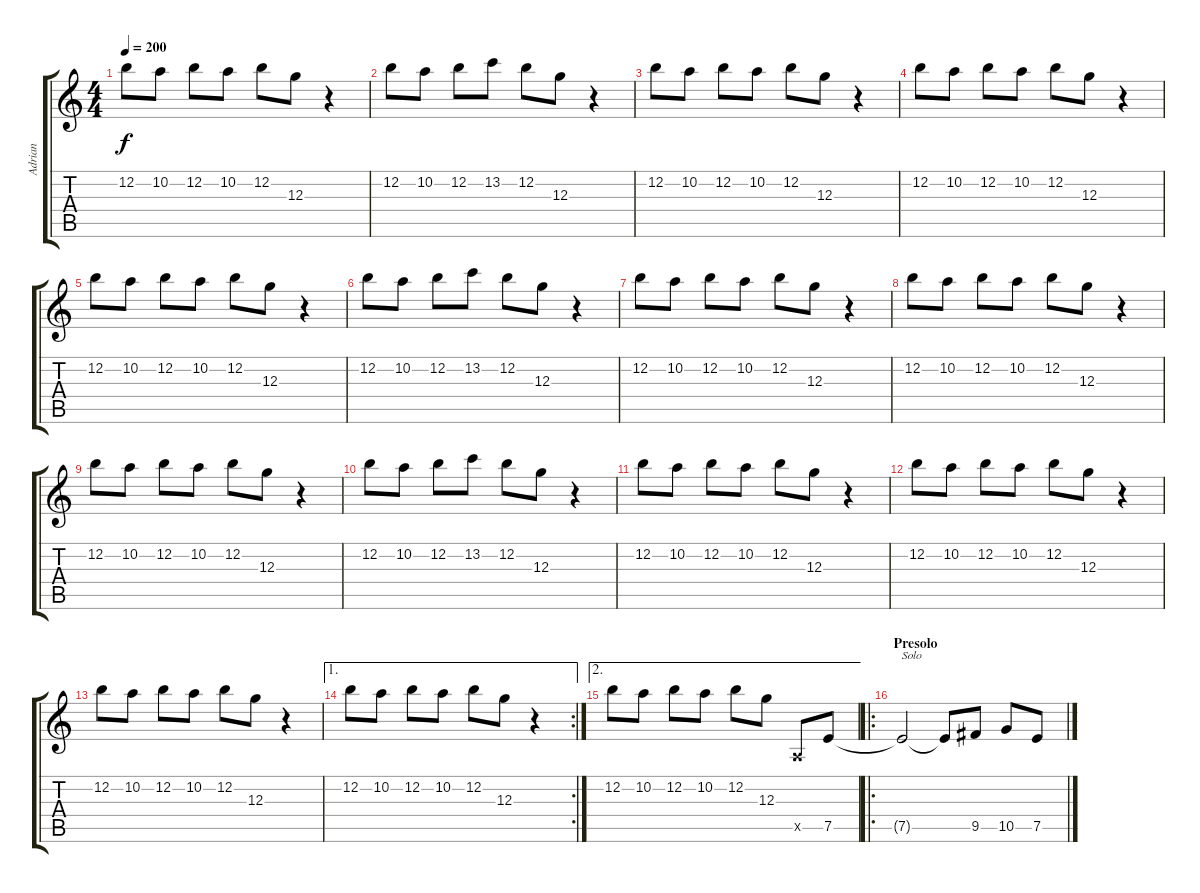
\track ("Adrian" "Adrian") {instrument distortionguitar}
\staff {score tabs}
\tuning (E4 B3 G3 D3 A2 E2) {hide}
\ts (4 4)
\tempo 200
\clef g2
\ks c
12.2.8{dy f} 10.2.8 12.2.8 10.2.8 12.2.8 12.3.8 r.4 |
12.2.8 10.2.8 12.2.8 13.2.8 12.2.8 12.3.8 r.4 |
12.2.8 10.2.8 12.2.8 10.2.8 12.2.8 12.3.8 r.4 |
12.2.8 10.2.8 12.2.8 10.2.8 12.2.8 12.3.8 r.4 |
12.2.8 10.2.8 12.2.8 10.2.8 12.2.8 12.3.8 r.4 |
12.2.8 10.2.8 12.2.8 13.2.8 12.2.8 12.3.8 r.4 |
12.2.8 10.2.8 12.2.8 10.2.8 12.2.8 12.3.8 r.4 |
12.2.8 10.2.8 12.2.8 10.2.8 12.2.8 12.3.8 r.4 |
12.2.8 10.2.8 12.2.8 10.2.8 12.2.8 12.3.8 r.4 |
12.2.8 10.2.8 12.2.8 13.2.8 12.2.8 12.3.8 r.4 |
12.2.8 10.2.8 12.2.8 10.2.8 12.2.8 12.3.8 r.4 |
12.2.8 10.2.8 12.2.8 10.2.8 12.2.8 12.3.8 r.4 |
12.2.8 10.2.8 12.2.8 10.2.8 12.2.8 12.3.8 r.4 |
\ae 1
\rc 2
12.2.8 10.2.8 12.2.8 10.2.8 12.2.8 12.3.8 r.4 |
\ae 2
12.2.8 10.2.8 12.2.8 10.2.8 12.2.8 12.3.8 0.5{x}.8 7.5.8 |
\ro
\section ("" "Presolo")
7.5{t}.2{txt "Solo"} 7.5{t}.8 9.5.8 10.5.8 7.5.8
